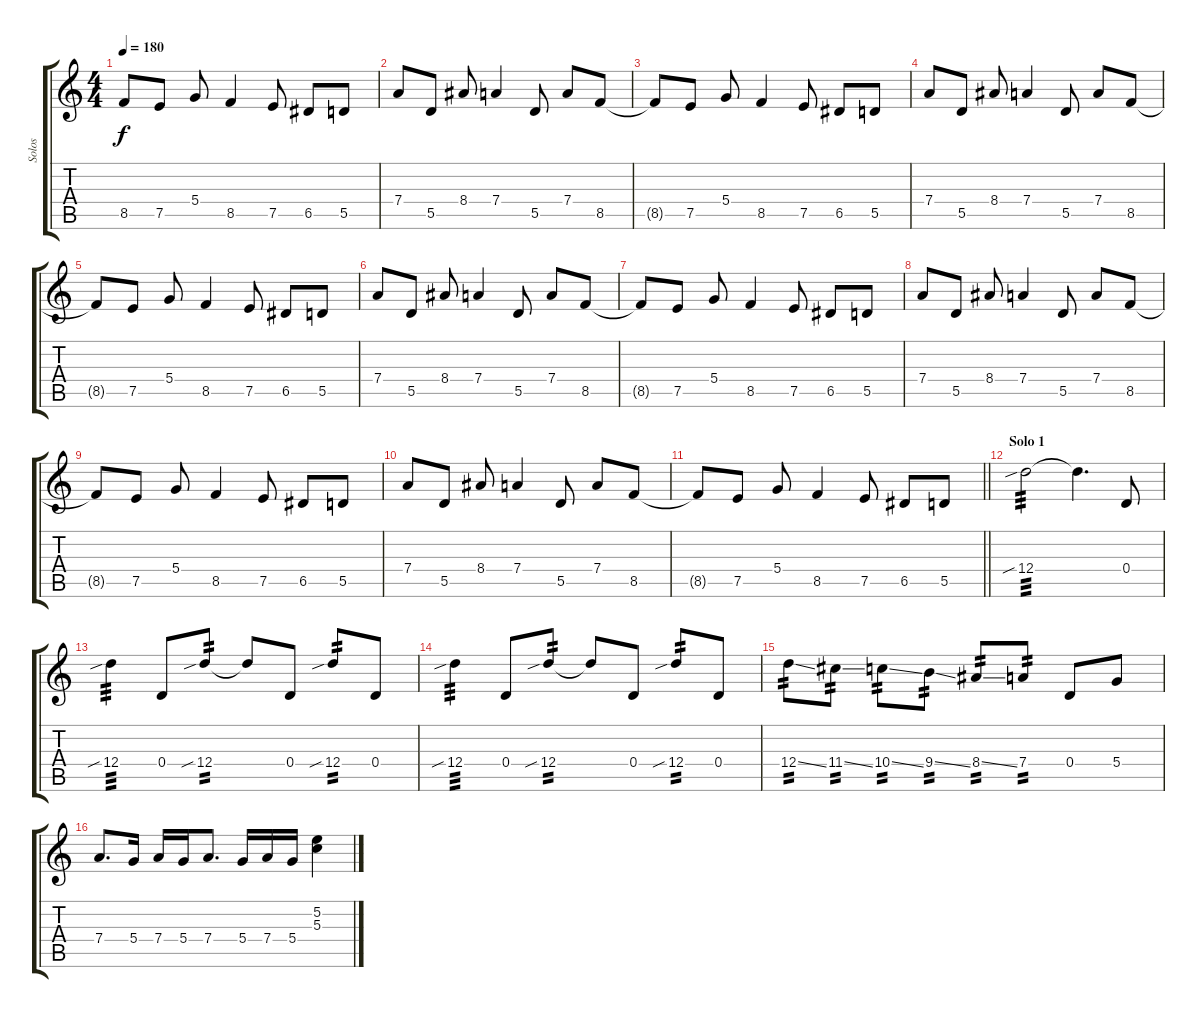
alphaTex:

\track ("Solos" "Solos") {instrument distortionguitar}
\staff {score tabs}
\tuning (E4 B3 G3 D3 A2 D2) {hide}
\ts (4 4)
\tempo 180
\clef g2
\ks c
8.5{t}.8{dy f} 7.5.8 5.4.8 8.5.4 7.5.8 6.5.8 5.5.8 |
7.4.8 5.5.8 8.4.8 7.4.4 5.5.8 7.4.8 8.5.8 |
8.5{t}.8 7.5.8 5.4.8 8.5.4 7.5.8 6.5.8 5.5.8 |
7.4.8 5.5.8 8.4.8 7.4.4 5.5.8 7.4.8 8.5.8 |
8.5{t}.8 7.5.8 5.4.8 8.5.4 7.5.8 6.5.8 5.5.8 |
7.4.8 5.5.8 8.4.8 7.4.4 5.5.8 7.4.8 8.5.8 |
8.5{t}.8 7.5.8 5.4.8 8.5.4 7.5.8 6.5.8 5.5.8 |
7.4.8 5.5.8 8.4.8 7.4.4 5.5.8 7.4.8 8.5.8 |
8.5{t}.8 7.5.8 5.4.8 8.5.4 7.5.8 6.5.8 5.5.8 |
7.4.8 5.5.8 8.4.8 7.4.4 5.5.8 7.4.8 8.5.8 |
\barLineRight lightlight
8.5{t}.8 7.5.8 5.4.8 8.5.4 7.5.8 6.5.8 5.5.8 |
\section ("" "Solo 1")
12.4{sib}.2{tp 3} 12.4{t}.4{d} 0.4.8 |
12.4{sib}.4{tp 3} 0.4.8 12.4{sib}.8{tp 2} 12.4{t}.8 0.4.8 12.4{sib}.8{tp 2} 0.4.8 |
12.4{sib}.4{tp 3} 0.4.8 12.4{sib}.8{tp 2} 12.4{t}.8 0.4.8 12.4{sib}.8{tp 2} 0.4.8 |
12.4{ss}.8{tp 2} 11.4{ss}.8{tp 2} 10.4{ss}.8{tp 2} 9.4{ss}.8{tp 2} 8.4{ss}.8{tp 2} 7.4.8{tp 2} 0.4.8 5.4.8 |
7.4.8{d} 5.4.16 7.4.16 5.4.16 7.4.8{d} 5.4.16 7.4.16 5.4.16 (5.2 5.3).4
